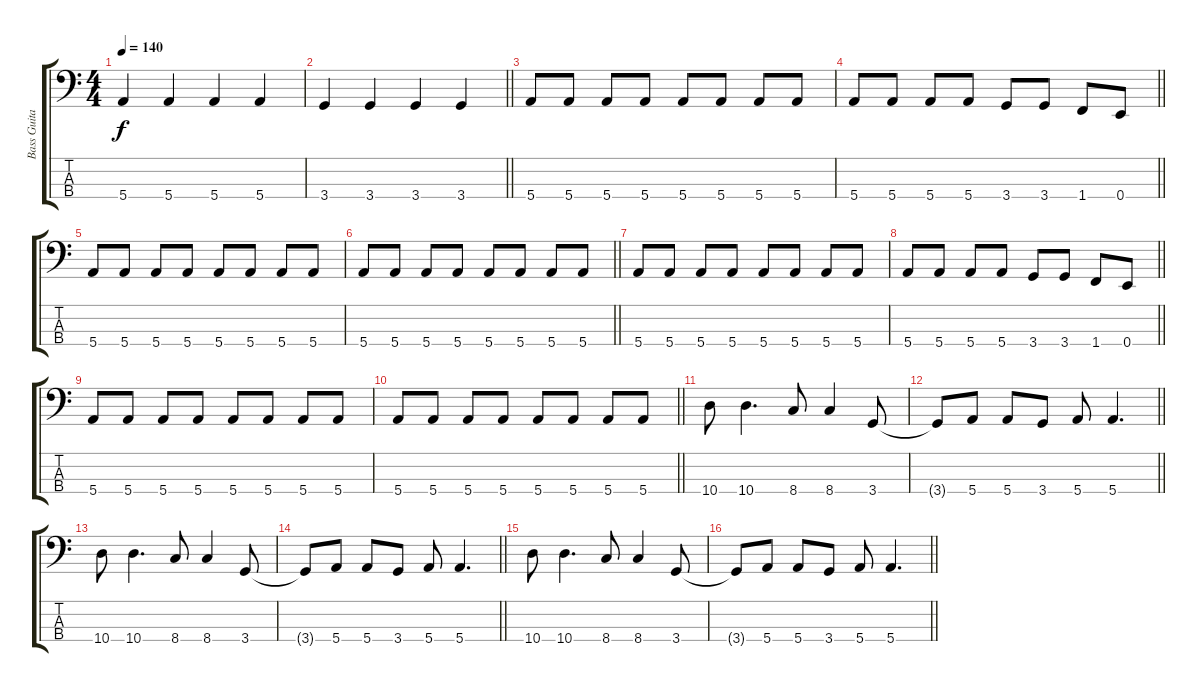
\track ("Bass Guitar" "Bass Guita") {instrument electricbassfinger}
\staff {score tabs}
\tuning (G2 D2 A1 E1) {hide}
\ts (4 4)
\tempo 140
\clef f4
\ks c
5.4.4{dy f} 5.4.4 5.4.4 5.4.4 |
\barLineRight lightlight
3.4.4 3.4.4 3.4.4 3.4.4 |
5.4.8 5.4.8 5.4.8 5.4.8 5.4.8 5.4.8 5.4.8 5.4.8 |
\barLineRight lightlight
5.4.8 5.4.8 5.4.8 5.4.8 3.4.8 3.4.8 1.4.8 0.4.8 |
5.4.8 5.4.8 5.4.8 5.4.8 5.4.8 5.4.8 5.4.8 5.4.8 |
\barLineRight lightlight
5.4.8 5.4.8 5.4.8 5.4.8 5.4.8 5.4.8 5.4.8 5.4.8 |
5.4.8 5.4.8 5.4.8 5.4.8 5.4.8 5.4.8 5.4.8 5.4.8 |
\barLineRight lightlight
5.4.8 5.4.8 5.4.8 5.4.8 3.4.8 3.4.8 1.4.8 0.4.8 |
5.4.8 5.4.8 5.4.8 5.4.8 5.4.8 5.4.8 5.4.8 5.4.8 |
\barLineRight lightlight
5.4.8 5.4.8 5.4.8 5.4.8 5.4.8 5.4.8 5.4.8 5.4.8 |
10.4.8 10.4.4{d} 8.4.8 8.4.4 3.4.8 |
\barLineRight lightlight
3.4{t}.8 5.4.8 5.4.8 3.4.8 5.4.8 5.4.4{d} |
10.4.8 10.4.4{d} 8.4.8 8.4.4 3.4.8 |
\barLineRight lightlight
3.4{t}.8 5.4.8 5.4.8 3.4.8 5.4.8 5.4.4{d} |
10.4.8 10.4.4{d} 8.4.8 8.4.4 3.4.8 |
\barLineRight lightlight
3.4{t}.8 5.4.8 5.4.8 3.4.8 5.4.8 5.4.4{d}
